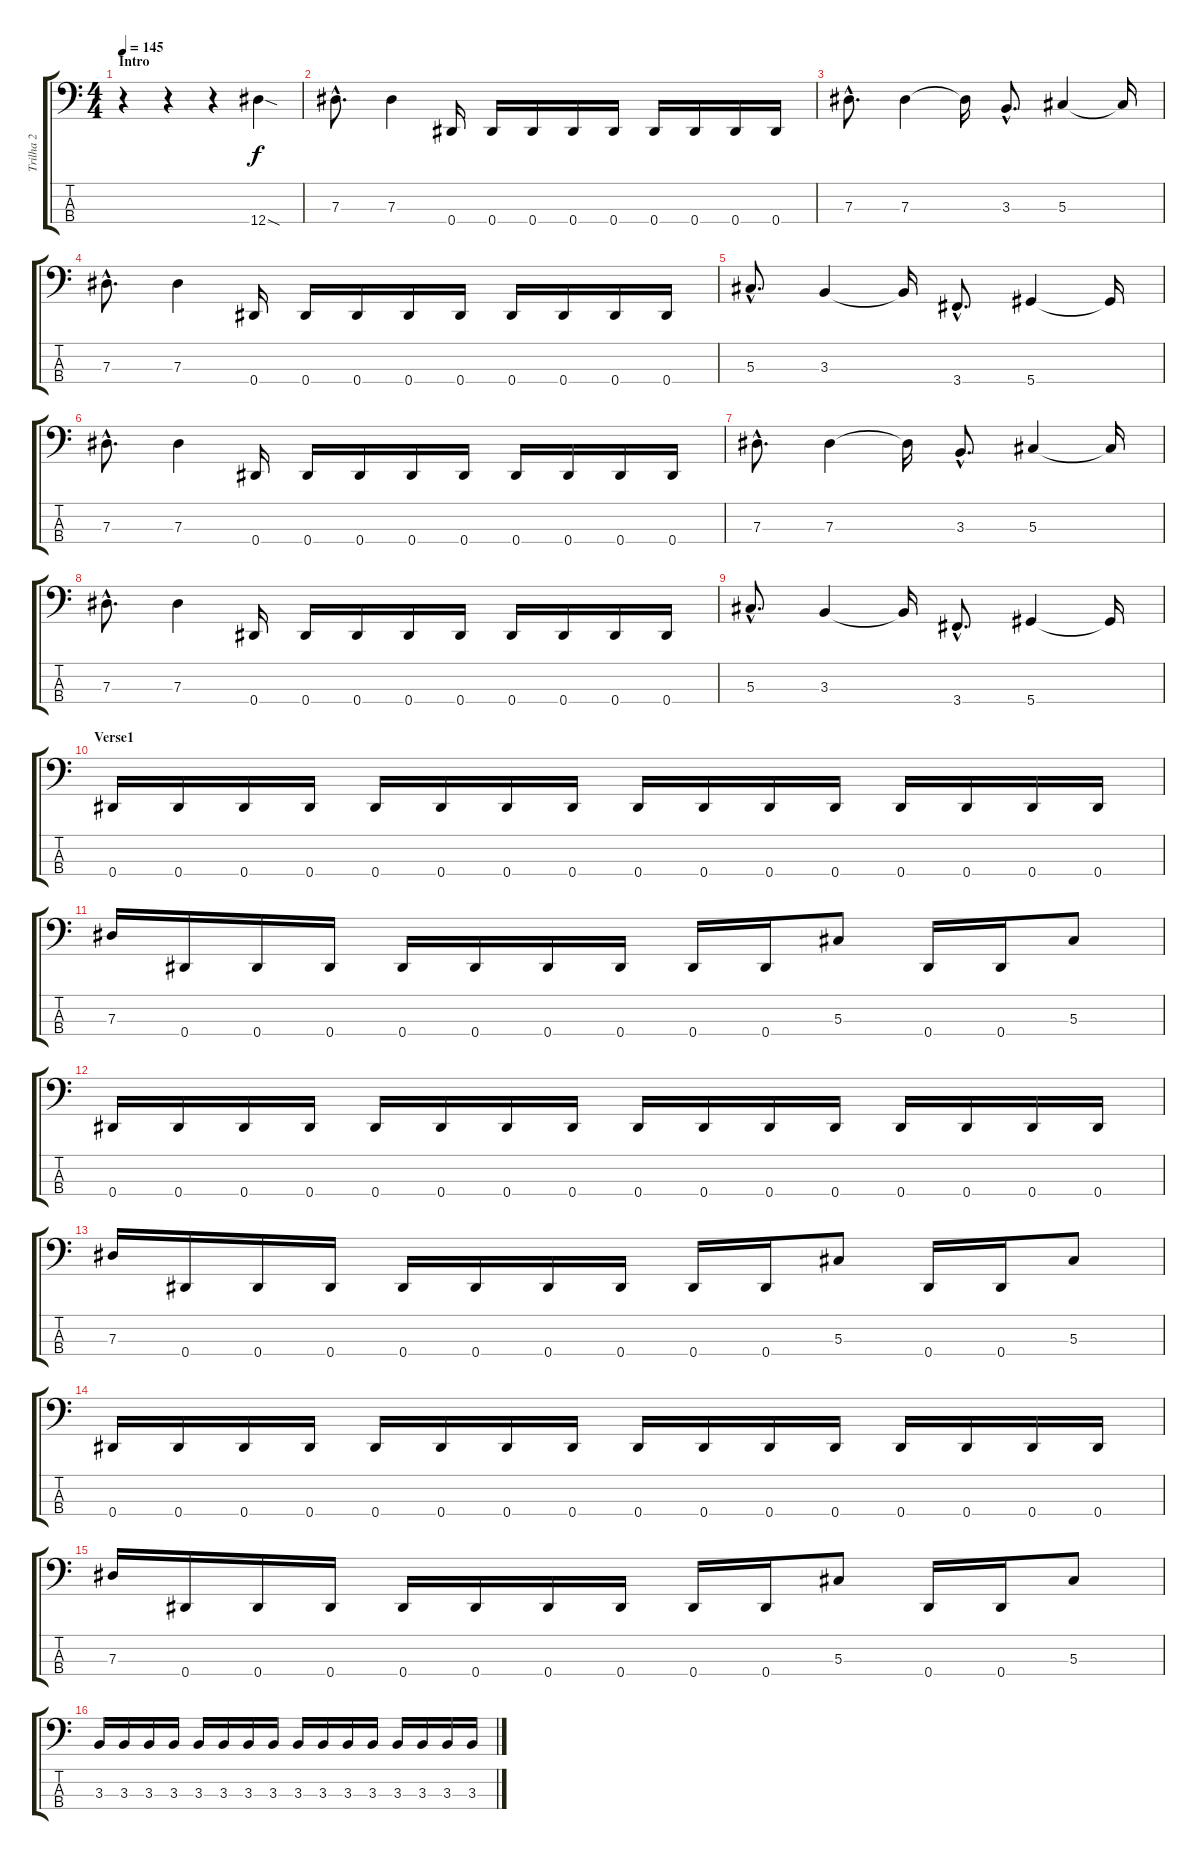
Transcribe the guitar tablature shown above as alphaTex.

\track ("Trilha 2" "Trilha 2") {instrument electricbasspick}
\staff {score tabs}
\tuning (Gb2 Db2 Ab1 Eb1) {hide}
\ts (4 4)
\section ("" "Intro")
\tempo 145
\clef f4
\ks c
r.4{dy f instrument electricbasspick} r.4 r.4 12.4{sod}.4 |
7.3{hac}.8{d} 7.3.4 0.4.16 0.4.16 0.4.16 0.4.16 0.4.16 0.4.16 0.4.16 0.4.16 0.4.16 |
7.3{hac}.8{d} 7.3.4 7.3{t}.16 3.3{hac}.8{d} 5.3.4 5.3{t}.16 |
7.3{hac}.8{d} 7.3.4 0.4.16 0.4.16 0.4.16 0.4.16 0.4.16 0.4.16 0.4.16 0.4.16 0.4.16 |
5.3{hac}.8{d} 3.3.4 3.3{t}.16 3.4{hac}.8{d} 5.4.4 5.4{t}.16 |
7.3{hac}.8{d} 7.3.4 0.4.16 0.4.16 0.4.16 0.4.16 0.4.16 0.4.16 0.4.16 0.4.16 0.4.16 |
7.3{hac}.8{d} 7.3.4 7.3{t}.16 3.3{hac}.8{d} 5.3.4 5.3{t}.16 |
7.3{hac}.8{d} 7.3.4 0.4.16 0.4.16 0.4.16 0.4.16 0.4.16 0.4.16 0.4.16 0.4.16 0.4.16 |
5.3{hac}.8{d} 3.3.4 3.3{t}.16 3.4{hac}.8{d} 5.4.4 5.4{t}.16 |
\section ("" "Verse1")
0.4.16 0.4.16 0.4.16 0.4.16 0.4.16 0.4.16 0.4.16 0.4.16 0.4.16 0.4.16 0.4.16 0.4.16 0.4.16 0.4.16 0.4.16 0.4.16 |
7.3.16 0.4.16 0.4.16 0.4.16 0.4.16 0.4.16 0.4.16 0.4.16 0.4.16 0.4.16 5.3.8 0.4.16 0.4.16 5.3.8 |
0.4.16 0.4.16 0.4.16 0.4.16 0.4.16 0.4.16 0.4.16 0.4.16 0.4.16 0.4.16 0.4.16 0.4.16 0.4.16 0.4.16 0.4.16 0.4.16 |
7.3.16 0.4.16 0.4.16 0.4.16 0.4.16 0.4.16 0.4.16 0.4.16 0.4.16 0.4.16 5.3.8 0.4.16 0.4.16 5.3.8 |
0.4.16 0.4.16 0.4.16 0.4.16 0.4.16 0.4.16 0.4.16 0.4.16 0.4.16 0.4.16 0.4.16 0.4.16 0.4.16 0.4.16 0.4.16 0.4.16 |
7.3.16 0.4.16 0.4.16 0.4.16 0.4.16 0.4.16 0.4.16 0.4.16 0.4.16 0.4.16 5.3.8 0.4.16 0.4.16 5.3.8 |
3.3.16 3.3.16 3.3.16 3.3.16 3.3.16 3.3.16 3.3.16 3.3.16 3.3.16 3.3.16 3.3.16 3.3.16 3.3.16 3.3.16 3.3.16 3.3.16
